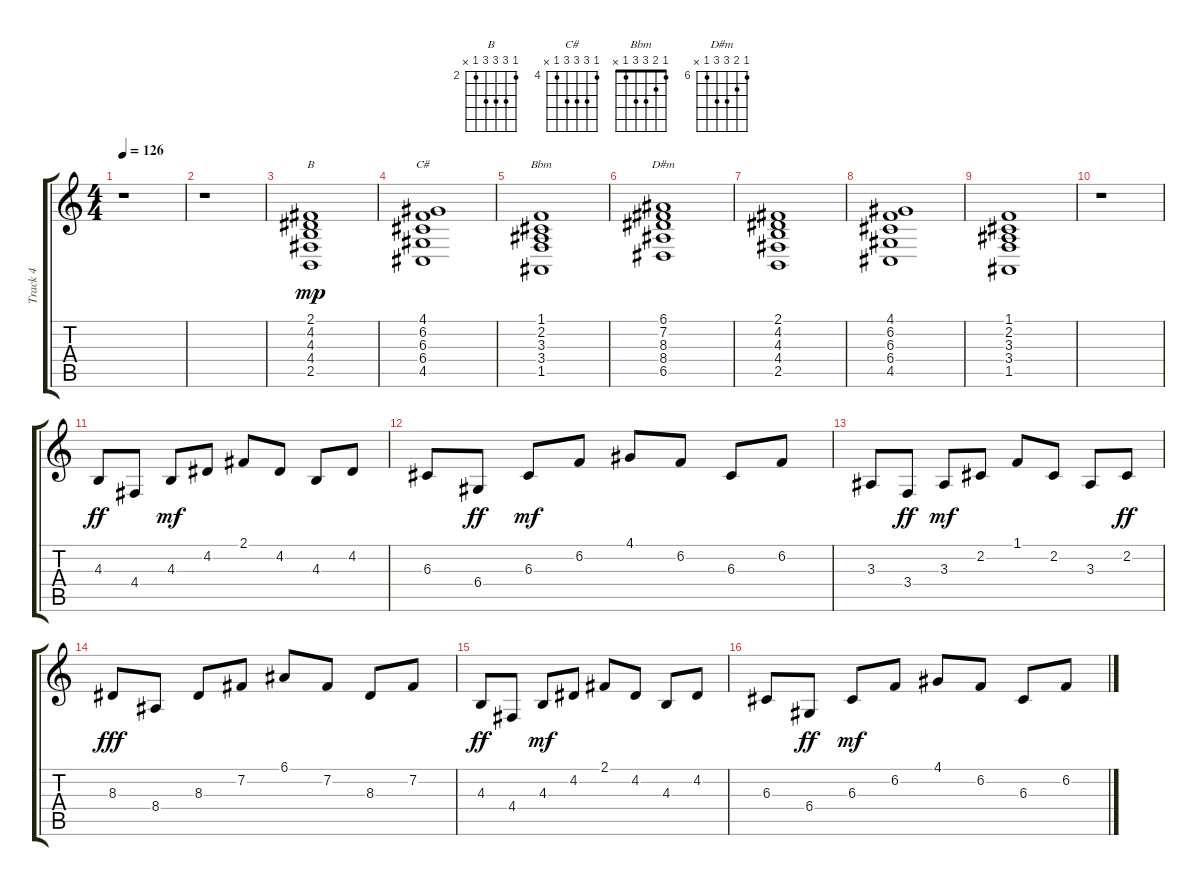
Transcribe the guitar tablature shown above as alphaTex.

\track ("Track 4" "Track 4") {instrument vibraphone}
\staff {score tabs}
\tuning (E4 B3 G3 D3 A2 E2) {hide}
\chord ("B" 2 4 4 4 2 x) {firstfret 2}
\chord ("C#" 4 6 6 6 4 x) {firstfret 4}
\chord ("Bbm" 1 2 3 3 1 x)
\chord ("D#m" 6 7 8 8 6 x) {firstfret 6}
\ts (4 4)
\tempo 126
\clef g2
\ks c
r.1{dy f} |
r.1 |
(2.1 4.2 4.3 4.4 2.5).1{ch "B" dy mp} |
(4.1 6.2 6.3 6.4 4.5).1{ch "C#"} |
(1.1 2.2 3.3 3.4 1.5).1{ch "Bbm"} |
(6.1 7.2 8.3 8.4 6.5).1{ch "D#m"} |
(2.1 4.2 4.3 4.4 2.5).1 |
(4.1 6.2 6.3 6.4 4.5).1 |
(1.1 2.2 3.3 3.4 1.5).1 |
r.1 |
4.3.8{dy ff} 4.4.8 4.3.8{dy mf} 4.2.8 2.1.8 4.2.8 4.3.8 4.2.8 |
6.3.8 6.4.8{dy ff} 6.3.8{dy mf} 6.2.8 4.1.8 6.2.8 6.3.8 6.2.8 |
3.3.8 3.4.8{dy ff} 3.3.8{dy mf} 2.2.8 1.1.8 2.2.8 3.3.8 2.2.8{dy ff} |
8.3.8{dy fff} 8.4.8 8.3.8 7.2.8 6.1.8 7.2.8 8.3.8 7.2.8 |
4.3.8{dy ff} 4.4.8 4.3.8{dy mf} 4.2.8 2.1.8 4.2.8 4.3.8 4.2.8 |
6.3.8 6.4.8{dy ff} 6.3.8{dy mf} 6.2.8 4.1.8 6.2.8 6.3.8 6.2.8
